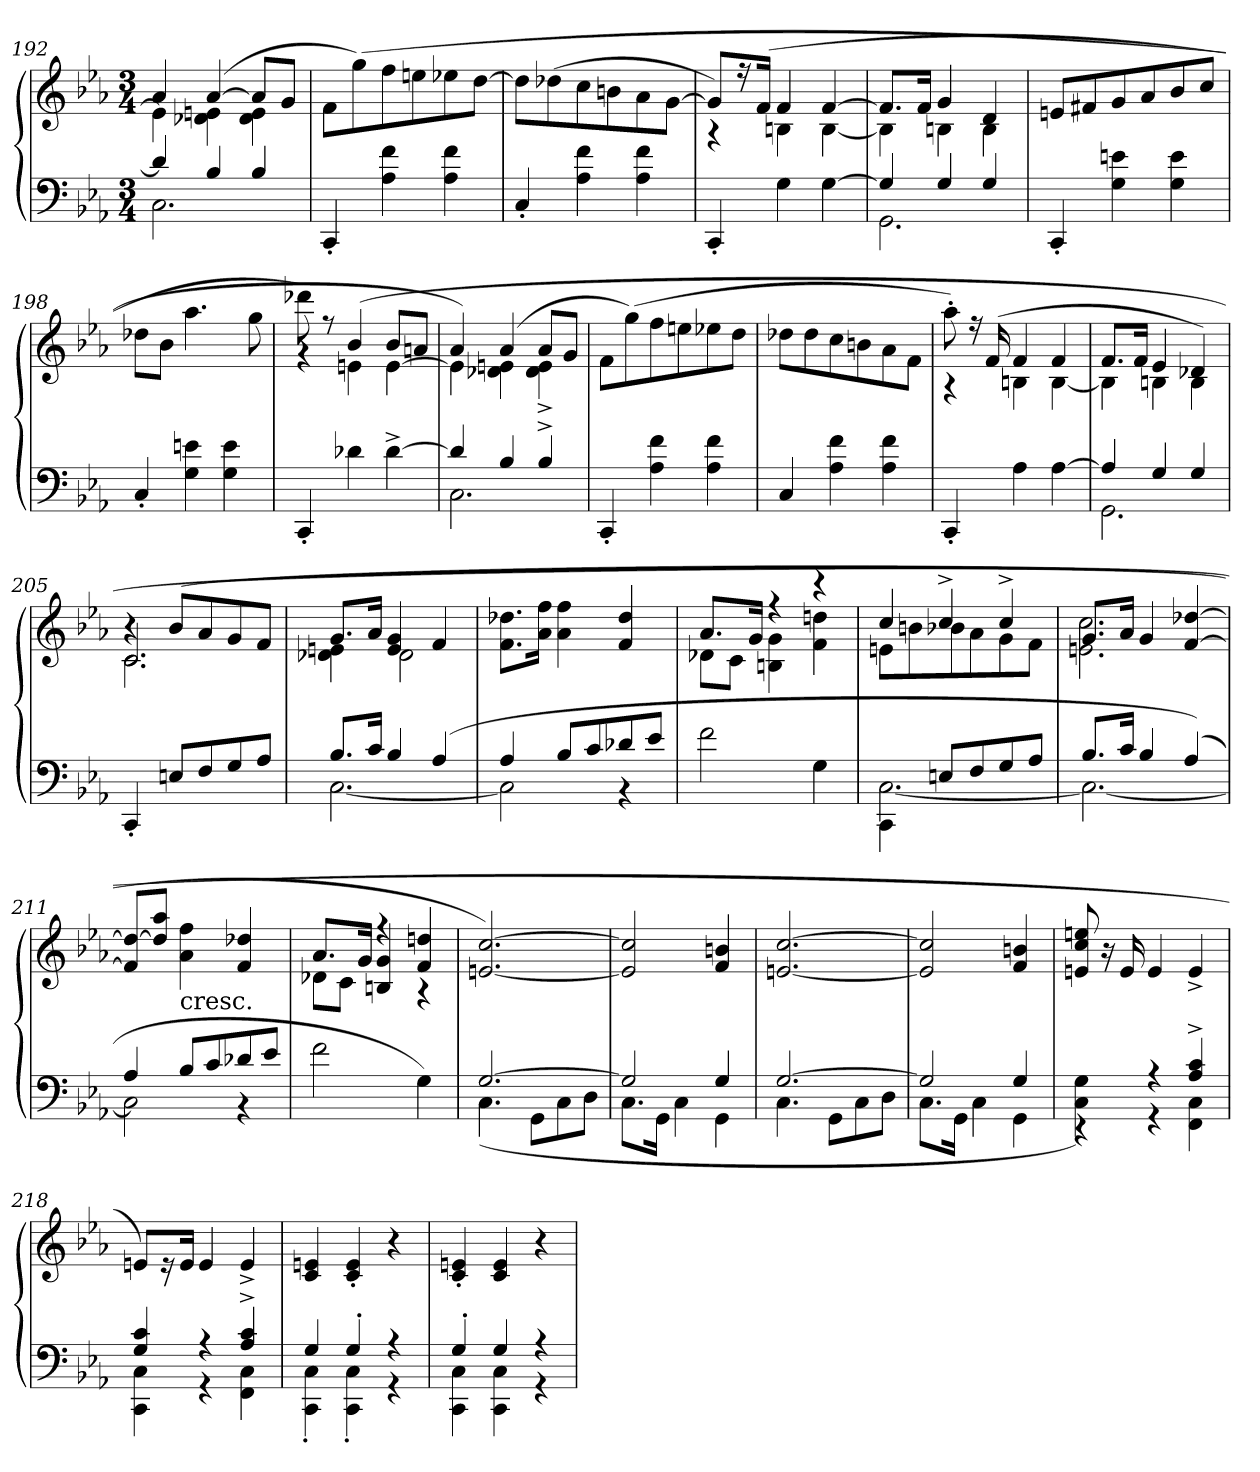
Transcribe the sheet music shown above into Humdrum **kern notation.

**kern	**kern
*part1	*part1
*staff2	*staff1
*clefF4	*clefG2
*k[b-e-a-]	*k[b-e-a-]
*M3/4	*M3/4
=192	=192
*^	*^
4d-/]	2.C\	4a-/	4e\]
4B-/	.	([4a-/	4d-X\ 4en\
4B-/	.	8a-/L]	4d-\ 4e\
.	.	8g/J	.
*v	*v	*	*
*	*v	*v
=193	=193
4CC'/	8f\L
.	(8gg\)
4A-\ 4f\	8ff\
.	8een\
4A-\ 4f\	8ee-X\
.	[8dd\J
=194	=194
4C'/	8dd\L]
.	(8dd-X\
4A-\ 4f\	8cc\
.	8bn\
4A-\ 4f\	8a-\
.	[8g\J
=195	=195
*	*^
4CC'/	8g/L])	4r
.	16r	.
.	(16f/Jk	.
4G\	4f/	4Bn\
[4G\	[4f/	[4B\
=196	=196	=196
*^	*	*
4G/]	2.GG\	8.f/L]	4B\]
.	.	16f/Jk	.
4G/	.	4g/	4Bn\
4G/	.	4d/	4B\
*v	*v	*	*
=197	=197	=197
!	!LO:TX:c:t=cresc.	!
*	*v	*v
4CC'/	8en/L
.	8f#X/
4G\ 4en\	8g/
.	8a-/
4G\ 4e\	8b-/
.	8cc/J
=198	=198
4C'/	8dd-X\L
.	8b-\J
4G\ 4en\	4.aa-\
4G\ 4e\	.
.	8gg\
=199	=199
*	*^
4CC'/	8ddd-X\)	4r
.	8r	.
4d-X\	4en\	(4b-/
[4d-^\	[4e\	8b-/L
.	.	8an/J
=200	=200	=200
*^	*	*
4d-/]	2.C\	4a-/)	4e\]
4B-/	.	(4a-/	4d-X\ 4en\
4B-^/	.	8a-/L	4d-^\ 4e^\
.	.	8g/J	.
*v	*v	*	*
*	*v	*v
=201	=201
4CC'/	8f\L
.	(8gg\)
4A-\ 4f\	8ff\
.	8een\
4A-\ 4f\	8ee-X\
.	8dd\J
=202	=202
4C/	8dd-X\L
.	8dd-\
4A-\ 4f\	8cc\
.	8bn\
4A-\ 4f\	8a-\
.	8f\J
=203	=203
*	*^
4CC'/	8aa-'\)	4r
.	16r	.
.	(16f/	.
4A-\	4f/	4Bn\
[4A-\	4f/	[4B\
=204	=204	=204
*^	*	*
4A-/]	2.GG\	8.f/L	4B\]
.	.	16f/Jk	.
4G/	.	4e-/	4Bn\
4G/	.	4d-X/)	4B\
*v	*v	*	*
=205	=205	=205
*	*	*^
4CC'/	4r	2.c\	2.c/
8En/L	(8b-/L	.	.
8F/	8a-/	.	.
8G/	8g/	.	.
8A-/J	8f/J	.	.
*	*	*v	*v
=206	=206	=206
*^	*	*
8.B-/L	[2.C\	8.g/L	4d-X\ 4en\
16c/Jk	.	16a-/Jk	.
4B-/	.	4e/ 4g/	2d-\
(4A-/	.	4f/	.
*	*	*v	*v
=207	=207	=207
4A-/	2C\]	8.f\ 8.dd-X\L
.	.	16a-\ 16ff\Jk
8B-/L	.	4a-\ 4ff\
8c/	.	.
8d-X/	4r	4f/ 4dd-/
8e-/J	.	.
*v	*v	*
=208	=208
*	*^
2f\	8.a-/L	8d-X\L
.	.	8c\J
.	16g/Jk	.
.	4r	4Bn\ 4g\
4G\	4r	4f\ 4ddn\
=209	=209	=209
*^	*	*
4CC\	[2.C\	4cc/	8en\L
.	.	.	8bn\
8En/L	.	4cc^/	8b-X\
8F/	.	.	8a-\
8G/	.	4cc^/	8g\
8A-/J	.	.	8f\J
=210	=210	=210	=210
8.B-/L	2.C\_	8.g/L	2.en\ 2.cc\
16c/Jk	.	16a-/Jk	.
4B-/	.	4g/	.
(4A-/)	.	[4f/ [4dd-X/	.
*	*	*v	*v
=211	=211	=211
4A-/	2C\]	8f]/ 8dd-_/L
.	.	8dd-]/ 8aa-/J
!	!	!LO:TX:c:t=cresc.
8B-/L	.	4a-\ 4ff\
8c/	.	.
8d-X/	4r	4f/ 4dd-X/
8e-/J	.	.
*v	*v	*
=212	=212
*	*^
2f\	8.a-/L	8d-X\L
.	.	8c\J
.	16g/Jk	.
.	4r	4Bn/ 4g/
4G\)	4f/ 4ddn/	4r
*	*v	*v
=213	=213
*^	*
[2.G/	(4.C\	[2.en/ [2.cc/)
.	8GG\L	.
.	8C\	.
.	8D\J	.
=214	=214	=214
2G/]	8.C\L	2e]/ 2cc]/
.	16GG\Jk	.
.	4C\	.
4G/	4GG\	4f/ 4bn/
=215	=215	=215
[2.G/	4.C\	[2.en/ [2.cc/
.	8GG\L	.
.	8C\	.
.	8D\J	.
=216	=216	=216
2G/]	8.C\L	2e]/ 2cc]/
.	16GG\Jk	.
.	4C\	.
4G/	4GG\	4f/ 4bn/
=217	=217	=217
4C\ 4G\)	4r	8en/ 8cc/ 8een/
.	.	16r
.	.	16e/
4r	4r	4e/
4A-^/ 4c^/	4FF\ 4C\	4e^/
=218	=218	=218
4G/ 4c/	4CC\ 4C\	8en/L)
.	.	16r
.	.	16e/Jk
4r	4r	4e/
4A-^/ 4c^/	4FF\ 4C\	4e^/
=219	=219	=219
4G/	4CC'\ 4C'\	4c/ 4en/
4G'/	4CC'\ 4C'\	4c'/ 4e'/
4r	4r	4r
=220	=220	=220
4G'/	4CC\ 4C\	4c'/ 4en'/
4G/	4CC\ 4C\	4c/ 4e/
4r	4r	4r
*v	*v	*
=	=
*-	*-
